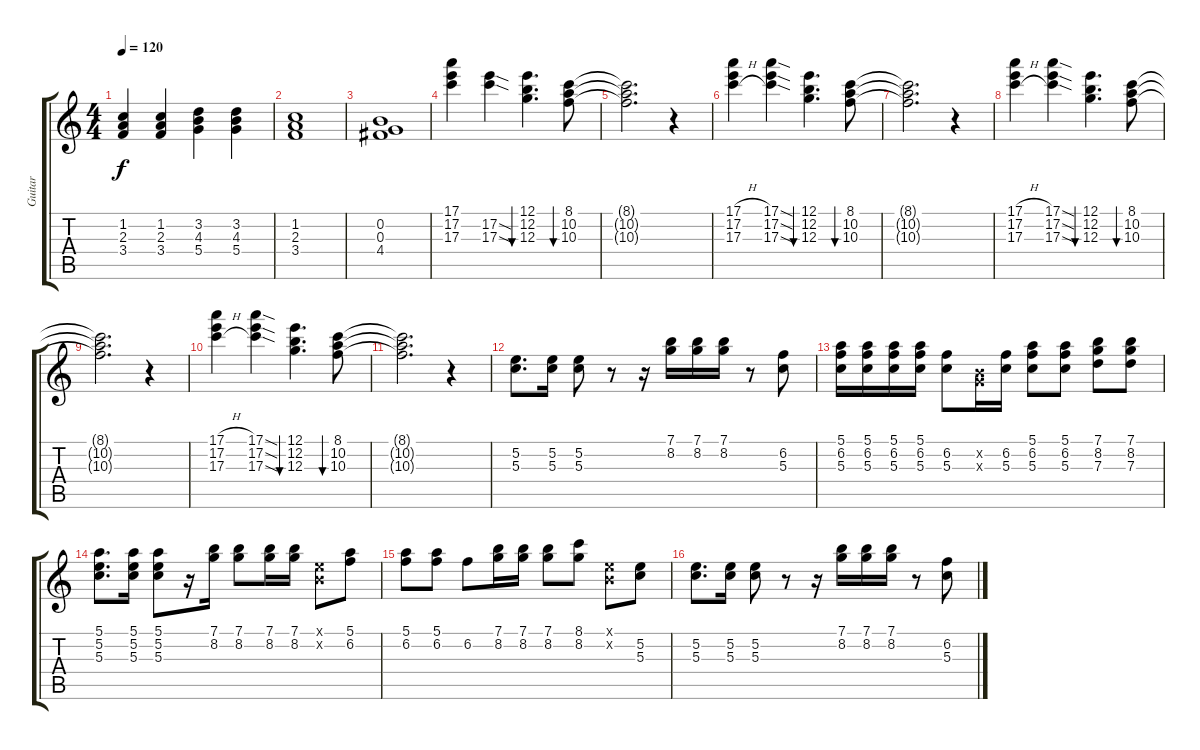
\track ("Guitar" "Guitar") {instrument electricguitarclean}
\staff {score tabs}
\tuning (E4 B3 G3 D3 A2 E2) {hide}
\ts (4 4)
\tempo 120
\clef g2
\ks c
(1.2 2.3 3.4).4{dy f} (1.2 2.3 3.4).4 (3.2 4.3 5.4).4 (3.2 4.3 5.4).4 |
(1.2 2.3 3.4).1{volume 12} |
(0.2 0.3 4.4).1 |
(17.1 17.2 17.3).4 (17.2{sod} 17.3{sod}).4 (12.1 12.2 12.3).4{d bu 480} (8.1 10.2 10.3).8{bu 480} |
(8.1{t} 10.2{t} 10.3{t}).2{d} r.4 |
(17.1{h} 17.2{h} 17.3{h}).4 (17.1{sod} 17.2{sod} 17.3{sod}).4 (12.1 12.2 12.3).4{d bu 480} (8.1 10.2 10.3).8{bu 480} |
(8.1{t} 10.2{t} 10.3{t}).2{d} r.4 |
(17.1{h} 17.2{h} 17.3{h}).4 (17.1{sod} 17.2{sod} 17.3{sod}).4 (12.1 12.2 12.3).4{d bu 480} (8.1 10.2 10.3).8{bu 480} |
(8.1{t} 10.2{t} 10.3{t}).2{d} r.4 |
(17.1{h} 17.2{h} 17.3{h}).4 (17.1{sod} 17.2{sod} 17.3{sod}).4 (12.1 12.2 12.3).4{d bu 480} (8.1 10.2 10.3).8{bu 480} |
(8.1{t} 10.2{t} 10.3{t}).2{d} r.4 |
(5.2 5.3).8{d} (5.2 5.3).16 (5.2 5.3).8 r.8 r.16 (7.1 8.2).16 (7.1 8.2).16 (7.1 8.2).16 r.8 (6.2 5.3).8 |
(5.1 6.2 5.3).16 (5.1 6.2 5.3).16 (5.1 6.2 5.3).16 (5.1 6.2 5.3).16 (6.2 5.3).8 (0.2{x} 0.3{x}).16 (6.2 5.3).16 (5.1 6.2 5.3).8 (5.1 6.2 5.3).8 (7.1 8.2 7.3).8 (7.1 8.2 7.3).8 |
(5.1 5.2 5.3).8{d} (5.1 5.2 5.3).16 (5.1 5.2 5.3).8 r.16 (7.1 8.2).16 (7.1 8.2).8 (7.1 8.2).16 (7.1 8.2).16 (0.1{x} 0.2{x}).8 (5.1 6.2).8 |
(5.1 6.2).8 (5.1 6.2).8 6.2.8 (7.1 8.2).16 (7.1 8.2).16 (7.1 8.2).8 (8.1 8.2).8 (0.1{x} 0.2{x}).8 (5.2 5.3).8 |
(5.2 5.3).8{d} (5.2 5.3).16 (5.2 5.3).8 r.8 r.16 (7.1 8.2).16 (7.1 8.2).16 (7.1 8.2).16 r.8 (6.2 5.3).8
